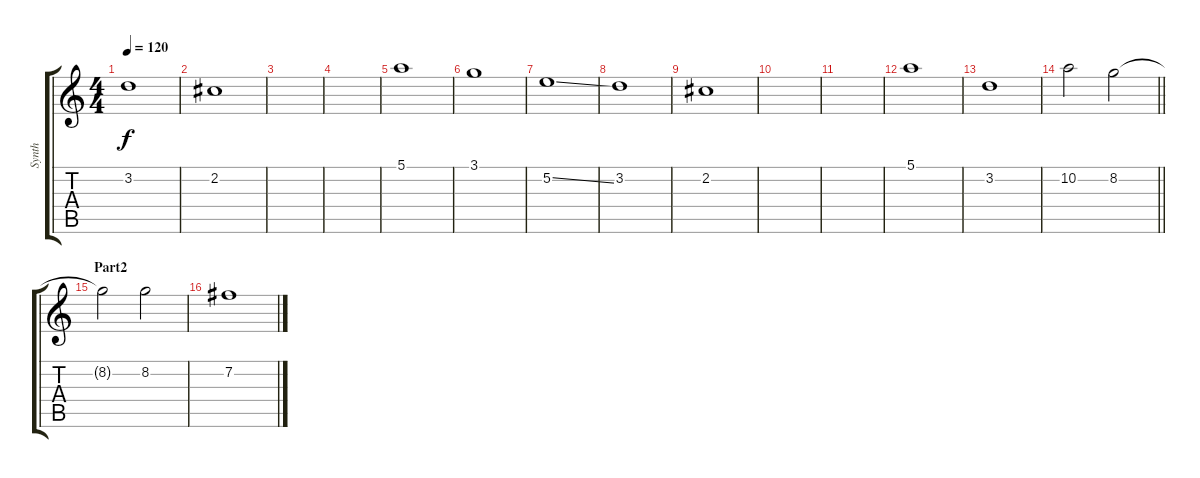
\track ("Synth" "Synth") {instrument synthbass1}
\staff {score tabs}
\tuning (E4 B3 G3 D3 A2 E2) {hide}
\ts (4 4)
\tempo 120
\clef g2
\ks c
3.2.1{dy f} |
2.2.1 |
|
|
5.1.1 |
3.1.1 |
5.2{ss}.1 |
3.2.1 |
2.2.1 |
|
|
5.1.1 |
3.2.1 |
\barLineRight lightlight
10.2.2{volume 16 instrument synthbass1} 8.2.2 |
\section ("" "Part2")
8.2{t}.2 8.2.2 |
7.2.1
